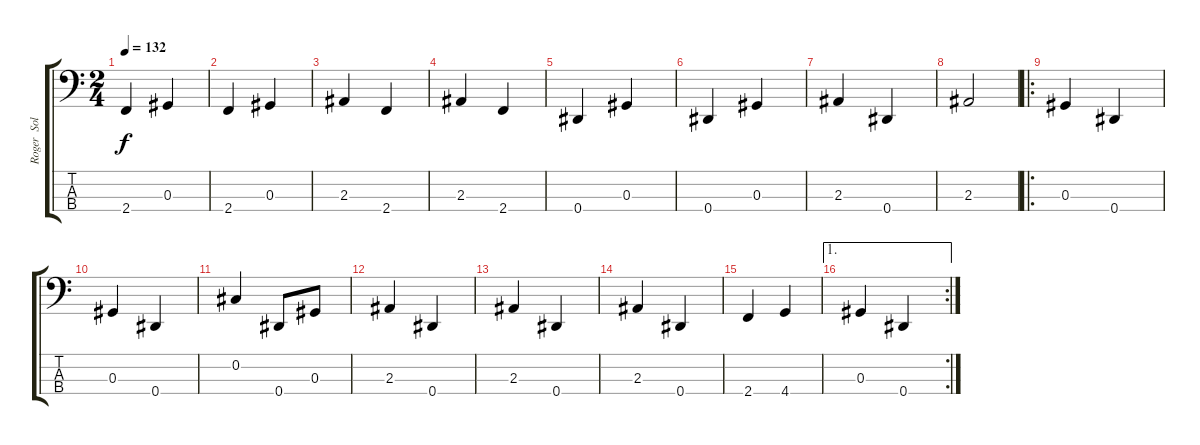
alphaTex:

\track ("Roger  Solari" "Roger  Sol") {instrument electricbasspick}
\staff {score tabs}
\tuning (Gb2 Db2 Ab1 Eb1) {hide}
\ts (2 4)
\tempo 132
\clef f4
\ks c
2.4.4{dy f} 0.3.4 |
2.4.4 0.3.4 |
2.3.4 2.4.4 |
2.3.4 2.4.4 |
0.4.4 0.3.4 |
0.4.4 0.3.4 |
2.3.4 0.4.4 |
2.3.2 |
\ro
0.3.4 0.4.4 |
0.3.4 0.4.4 |
0.2.4 0.4.8 0.3.8 |
2.3.4 0.4.4 |
2.3.4 0.4.4 |
2.3.4 0.4.4 |
2.4.4 4.4.4 |
\ae 1
\rc 2
0.3.4 0.4.4
